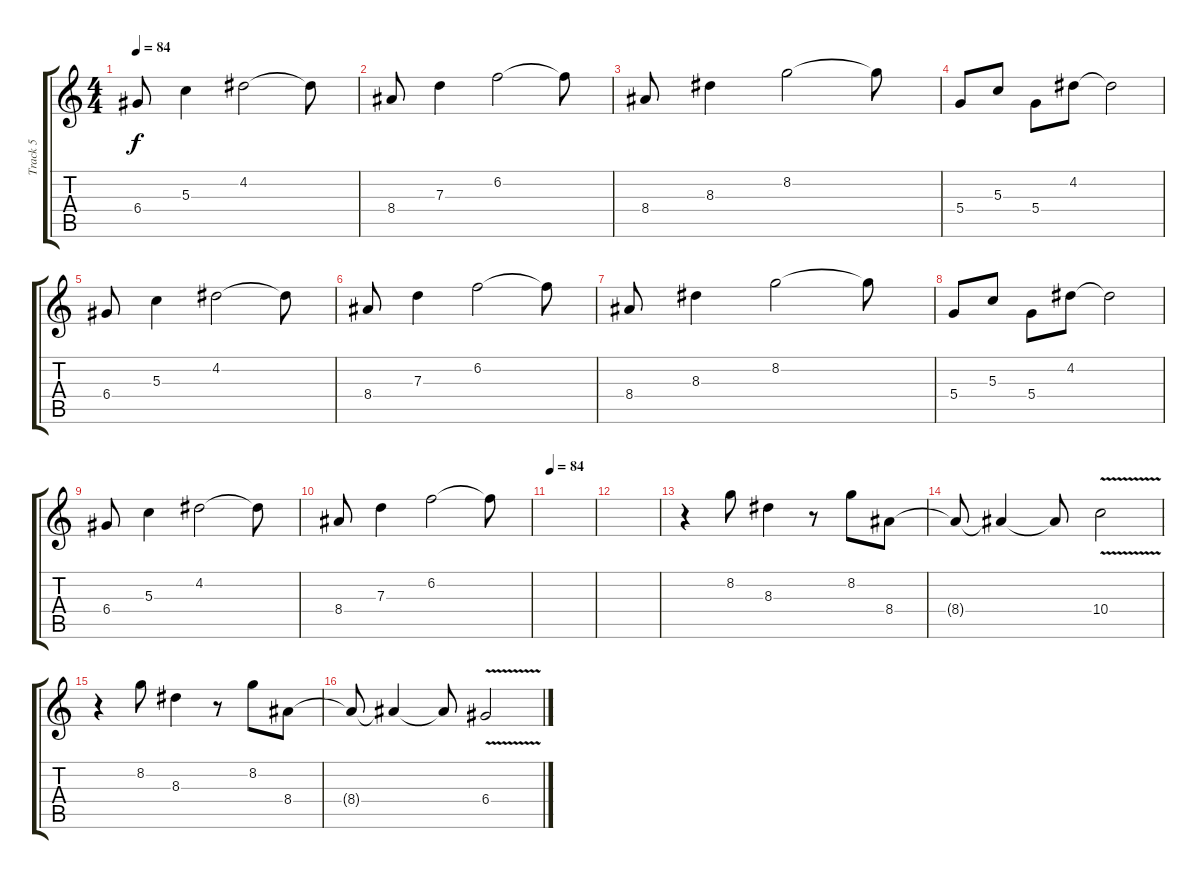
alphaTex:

\track ("Track 5" "Track 5") {instrument electricguitarclean}
\staff {score tabs}
\tuning (E4 B3 G3 D3 A2 E2) {hide}
\ts (4 4)
\tempo 84
\clef g2
\ks c
6.4.8{dy f} 5.3.4 4.2.2 4.2{t}.8 |
8.4.8 7.3.4 6.2.2 6.2{t}.8 |
8.4.8 8.3.4 8.2.2 8.2{t}.8 |
5.4.8 5.3.8 5.4.8 4.2.8 4.2{t}.2 |
6.4.8 5.3.4 4.2.2 4.2{t}.8 |
8.4.8 7.3.4 6.2.2 6.2{t}.8 |
8.4.8 8.3.4 8.2.2 8.2{t}.8 |
5.4.8 5.3.8 5.4.8 4.2.8 4.2{t}.2 |
6.4.8 5.3.4 4.2.2 4.2{t}.8 |
8.4.8 7.3.4 6.2.2 6.2{t}.8 |
\tempo 84
|
|
r.4 8.2.8 8.3.4 r.8 8.2.8 8.4.8 |
8.4{t}.8 8.4{t}.4 8.4{t}.8 10.4{v}.2 |
r.4 8.2.8 8.3.4 r.8 8.2.8 8.4.8 |
8.4{t}.8 8.4{t}.4 8.4{t}.8 6.4{v}.2
